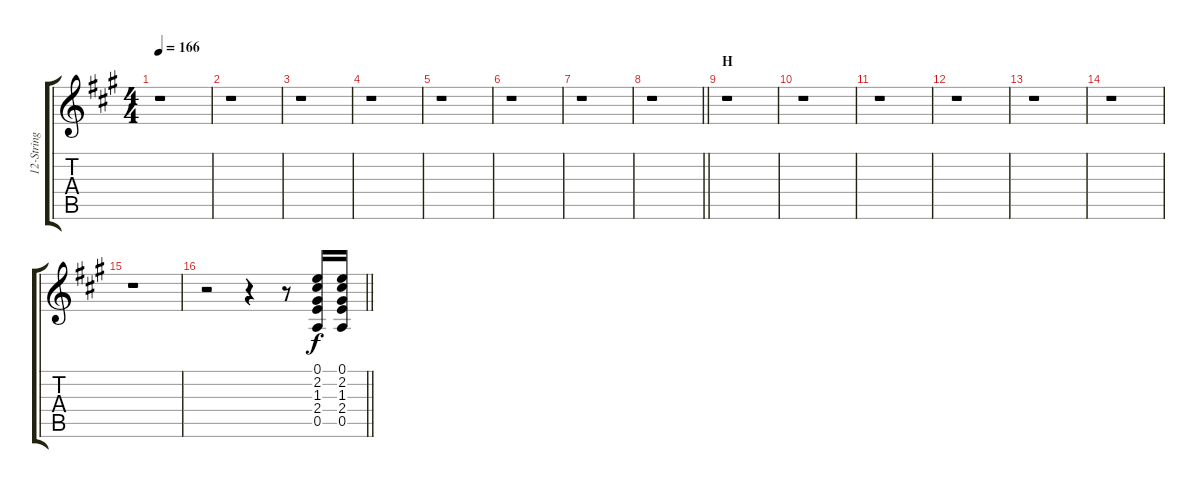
\track ("12-String A. Guitar" "12-String ") {instrument acousticguitarsteel}
\staff {score tabs}
\tuning (E4 B3 G3 D3 A2 E2) {hide}
\ts (4 4)
\tempo 166
\clef g2
\ks a
r.1{dy f} |
r.1 |
r.1 |
r.1 |
r.1 |
r.1 |
r.1 |
\barLineRight lightlight
r.1 |
\section ("" "H")
r.1 |
r.1 |
r.1 |
r.1 |
r.1 |
r.1 |
r.1 |
\barLineRight lightlight
r.2 r.4 r.8 (0.1 2.2 1.3 2.4 0.5).16 (0.1 2.2 1.3 2.4 0.5).16
